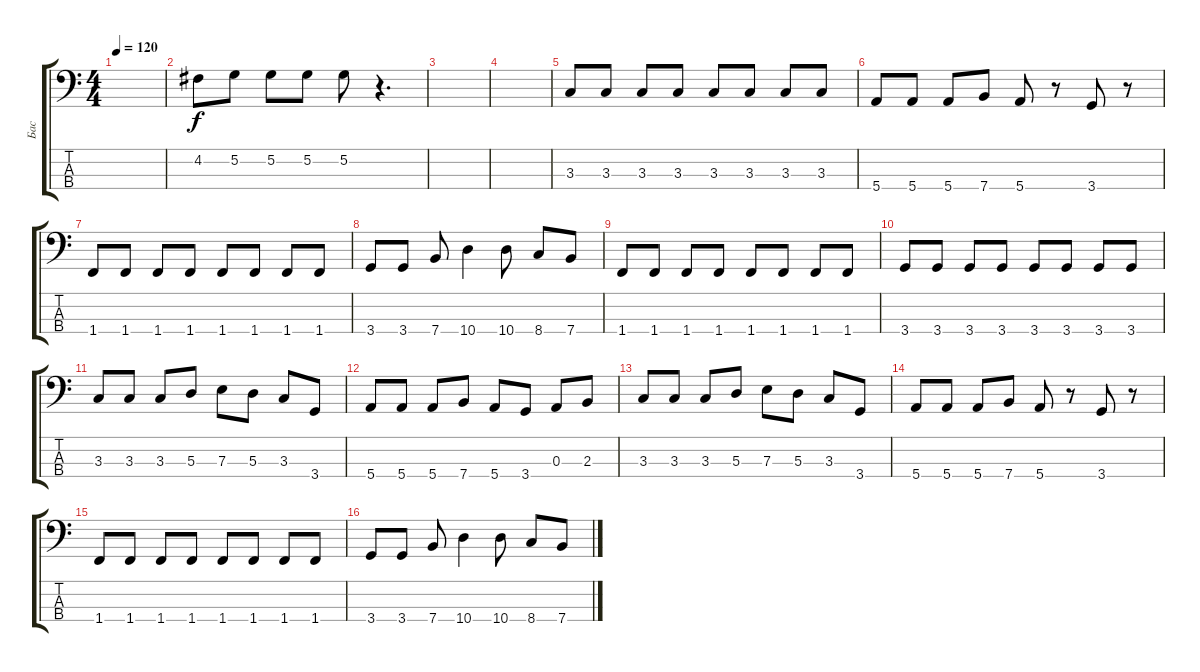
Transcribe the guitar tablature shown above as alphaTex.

\track ("Бас" "Бас") {instrument electricbasspick}
\staff {score tabs}
\tuning (G2 D2 A1 E1) {hide}
\ts (4 4)
\tempo 120
\clef f4
\ks c
|
4.2.8 5.2.8 5.2.8 5.2.8 5.2.8 r.4{d} |
|
|
3.3.8 3.3.8 3.3.8 3.3.8 3.3.8 3.3.8 3.3.8 3.3.8 |
5.4.8 5.4.8 5.4.8 7.4.8 5.4.8 r.8 3.4.8 r.8 |
1.4.8 1.4.8 1.4.8 1.4.8 1.4.8 1.4.8 1.4.8 1.4.8 |
3.4.8 3.4.8 7.4.8 10.4.4 10.4.8 8.4.8 7.4.8 |
1.4.8 1.4.8 1.4.8 1.4.8 1.4.8 1.4.8 1.4.8 1.4.8 |
3.4.8 3.4.8 3.4.8 3.4.8 3.4.8 3.4.8 3.4.8 3.4.8 |
3.3.8 3.3.8 3.3.8 5.3.8 7.3.8 5.3.8 3.3.8 3.4.8 |
5.4.8 5.4.8 5.4.8 7.4.8 5.4.8 3.4.8 0.3.8 2.3.8 |
3.3.8 3.3.8 3.3.8 5.3.8 7.3.8 5.3.8 3.3.8 3.4.8 |
5.4.8 5.4.8 5.4.8 7.4.8 5.4.8 r.8 3.4.8 r.8 |
1.4.8 1.4.8 1.4.8 1.4.8 1.4.8 1.4.8 1.4.8 1.4.8 |
3.4.8 3.4.8 7.4.8 10.4.4 10.4.8 8.4.8 7.4.8
